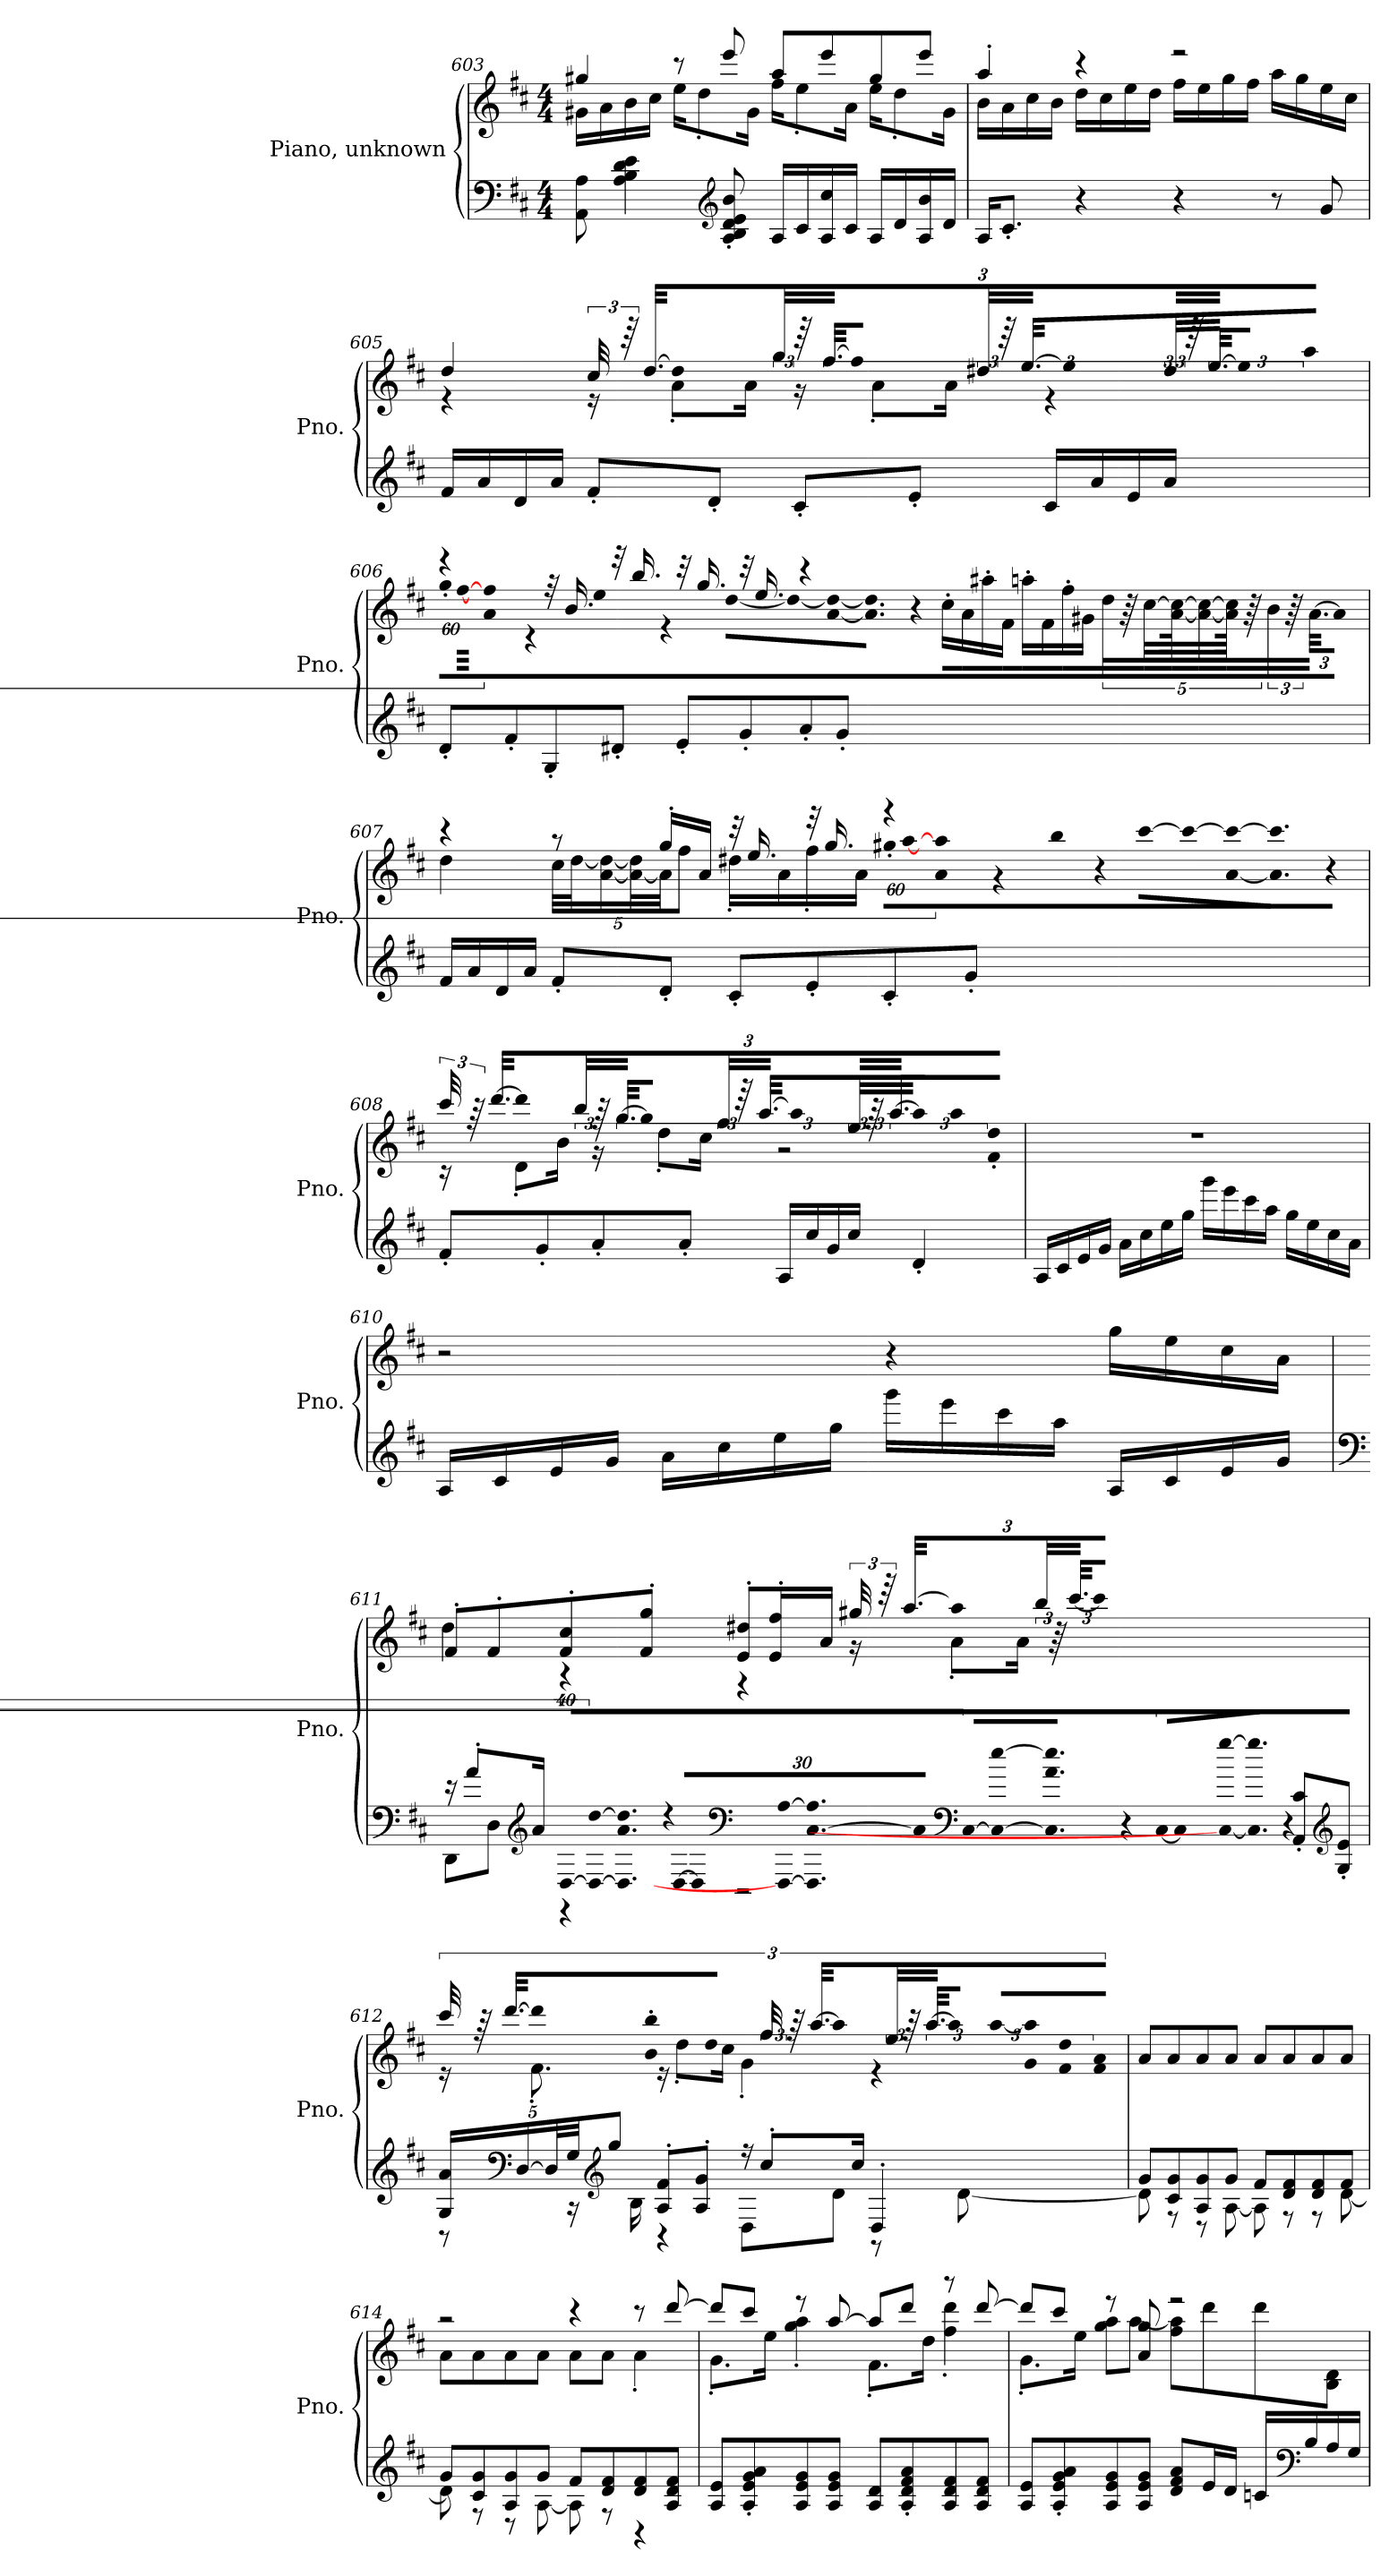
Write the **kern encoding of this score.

**kern	**kern
*part1	*part1
*staff2	*staff1
*I"Piano, unknown	*
*I'Pno.	*
*clefF4	*clefG2
*k[f#c#]	*k[f#c#]
*M4/4	*M4/4
=603	=603
*	*^
8AA\ 8A\	4gg#X/	16g#X\LL
.	.	16a\
4A\ 4B\ 4d\ 4e\	.	16b\
.	.	16cc#\JJ
.	8r	16ee\KL
.	.	8dd'\
*clefG2	*	*
8A/' 8B/' 8d/' 8e/' 8b/'	8eee/	.
.	.	16g#\Jk
16A/LL	8aa/L	16ff#\KL
16c#/	.	8ee'\
16A/ 16cc#/	8eee/	.
16c#/JJ	.	16a\Jk
16A/LL	8gg#/	16ee\KL
16d/	.	8dd'\
16A/ 16b/	8eee/J	.
16d/JJ	.	16g#\Jk
!!LO:PB:g=z	!!
=604	=604	=604
16A/KL	4aa'/	16b\LL
8.c#'/J	.	16a\
.	.	16cc#\
.	.	16b\JJ
4r	4r	16dd\LL
.	.	16cc#\
.	.	16ee\
.	.	16dd\JJ
4r	2r	16ff#\LL
.	.	16ee\
.	.	16gg\
.	.	16ff#\JJ
8r	.	16aa\LL
.	.	16gg\
8g/	.	16ee\
.	.	16cc#\JJ
=605	=605	=605
16f#/LL	4dd/	4r
16a/	.	.
16d/	.	.
16a/JJ	.	.
8f#'/L	48cc#/	16r
.	96r	.
.	[48.dd/KLL	.
.	16dd/]	8a'\L
8d'/J	48gg/JJk	.
.	96r	.
.	[48.ff#/KLL	.
.	16ff#/JJ]	16a\Jk
8c#'/L	48dd#X/	16r
.	96r	.
.	[48.ee/KLL	.
.	16ee/]	8a'\L
8e'/J	48dd#/JJk	.
.	96r	.
.	[48.ee/KLL	.
.	16ee/JJ]	16a\Jk
16c#/LL	4aa/	4r
16a/	.	.
16e/	.	.
16a/JJ	.	.
!!LO:LB:g=z	!!
=606	=606	=606
!	!	!LO:N:vis=32
8d'/L	4r	1920%53gg'\LLL
!	!	!LO:N:vis=32
.	.	[1920%53ff#\J
.	.	1920ryy
!	!	!LO:N:vis=16
.	.	1920%107a\ 1920%107ff#\]JJ
!	!	!LO:N:vis=64
.	.	640%9r
8f#'/	.	.
!	!	!LO:N:vis=64
.	.	640%9ee\
!	!	!LO:N:vis=64
.	.	640%9r
!	!	!LO:N:vis=64
.	.	[640%9dd\LLLL
!	!	!LO:N:vis=64
.	.	640%9dd\_
!	!	!LO:N:vis=64
.	.	[640%9a\ 640%9dd\_J
.	.	36.a\] 36.dd\]JJJ
!	!	!LO:N:vis=64
.	.	640%9r
8G'/	32r	.
.	.	16cc#'\LL
.	16.b/	.
.	.	16a\
8d#X'/J	32r	.
.	.	16aa#X'\
.	16.bb/	.
.	.	16f#\JJ
8e'/L	32r	.
.	.	16aan'\LL
.	16.gg/	.
.	.	16f#\
8g'/	32r	.
.	.	16ff#'\
.	16.ee/	.
.	.	16g#X\JJ
8a'/	4r	.
.	.	40dd\
.	.	80r
.	.	[40cc#\LLL
.	.	[80a\ 80cc#\_K
.	.	40a\_ 40cc#\_
.	.	80a\] 80cc#\]JJJk
.	.	80r
8g'/J	.	.
.	.	48b\
.	.	96r
.	.	[48.a\KLL
.	.	16a\JJ]
640ryy	640ryy	.
!!LO:LB:g=z	!!
=607	=607	=607
16f#/LL	4r	4dd\
16a/	.	.
16d/	.	.
16a/JJ	.	.
*	*	*Xbrackettup
8f#'/L	8r	40cc#\LLL
.	.	[40dd\J
.	.	[20a\ 20dd\_
.	.	40a\_ 40dd\]L
8d'/J	16gg'/LL	40a\JJ]
.	.	10ff#\J
.	16a/JJ	.
8c#'/L	32r	16dd#X'\LL
.	16.ee/	.
.	.	16a\
8e'/	32r	16ff#'\
.	16.gg/	.
.	.	16a\JJ
*	*	*brackettup
!	!	!LO:N:vis=32
8c#'/	4r	1920%53gg#X'\LLL
!	!	!LO:N:vis=32
.	.	[1920%53aa\J
.	.	1920ryy
!	!	!LO:N:vis=16
.	.	1920%107a\ 1920%107aa\]JJ
!	!	!LO:N:vis=64
.	.	640%9r
8g'/J	.	.
!	!	!LO:N:vis=64
.	.	640%9bb\
!	!	!LO:N:vis=64
.	.	640%9r
!	!	!LO:N:vis=64
.	.	[640%9ccc#\LLLL
!	!	!LO:N:vis=64
.	.	640%9ccc#\_
!	!	!LO:N:vis=64
.	.	[640%9a\ 640%9ccc#\_J
.	.	36.a\] 36.ccc#\]JJJ
!	!	!LO:N:vis=64
.	.	640%9r
640ryy	640ryy	.
!!LO:LB:g=z	!!
=608	=608	=608
8f#'/L	48ccc#/	16r
.	96r	.
.	[48.ddd/KLL	.
.	16ddd/]	8d'\L
8g'/	48bb/JJk	.
.	96r	.
.	[48.gg/KLL	.
.	16gg/JJ]	16b\Jk
8a'/	48ff#/	16r
.	96r	.
.	[48.aa/KLL	.
.	16aa/]	8dd'\L
8a'/J	48ee/JJk	.
.	96r	.
.	[48.aa/KLL	.
.	16aa/JJ]	16cc#\Jk
16A/LL	4aa/	2r
16cc#/	.	.
16g/	.	.
16cc#/JJ	.	.
4d'/	4f#/' 4dd/'	.
*	*v	*v
=609	=609
16A/LL	1r
16c#/	.
16e/	.
16g/JJ	.
16a\LL	.
16cc#\	.
16ee\	.
16gg\JJ	.
16ggg\LL	.
16eee\	.
16ccc#\	.
16aa\JJ	.
16gg\LL	.
16ee\	.
16cc#\	.
16a\JJ	.
!!LO:LB:g=z
=610	=610
16A/LL	2r
16c#/	.
16e/	.
16g/JJ	.
16a\LL	.
16cc#\	.
16ee\	.
16gg\JJ	.
16ggg\LL	4r
16eee\	.
16ccc#\	.
16aa\JJ	.
16A/LL	16gg\LL
16c#/	16ee\
16e/	16cc#\
16g/JJ	16a\JJ
!!LO:LB:g=z
=611	=611
*clefF4	*
*^	*^
16r	8DD\L	8f#'/L	4dd\
8a'/L	.	.	.
.	8D\J	8f#'/	.
*clefG2	*	*	*
16a/Jk	.	.	.
!LO:N:vis=32	!	!	!
[640%23D/LLL	4r	8f#/' 8cc#/'	4r
!LO:N:vis=64	!	!	!
960%17D/_ [960%17dd/K	.	.	.
!LO:N:vis=32.	!	!	!
1920%103D/] 1920%103a/ 1920%103dd/]JJJ	.	.	.
!LO:N:vis=64	!	!	!
960%17r	.	.	.
!LO:N:vis=64	!	!	!
[960%17D/LLLL	.	8f#/' 8gg/'J	.
!LO:N:vis=64	!	!	!
960%17D/_	.	.	.
1920ryy	.	.	.
!LO:N:vis=64	!	!	!
960%17D/_ [960%17ff#/J	.	.	.
!LO:N:vis=32.	!	!	!
1920%103D/] [1920%103a/ 1920%103ff#/]	.	.	.
!LO:N:vis=64	!	!	!
960%17a/JJJk]	.	.	.
*clefF4	*	*	*
!LO:N:vis=32	!	!	!
[640%23C#/LLL	2r	8e/' 8dd#X/'L	4r
!LO:N:vis=64	!	!	!
960%17C#/_ [960%17ee/K	.	.	.
!LO:N:vis=32.	!	!	!
1920%103C#/] 1920%103a/ 1920%103ee/]JJJ	.	.	.
!LO:N:vis=64	!	!	!
960%17r	.	.	.
!LO:N:vis=64	!	!	!
[960%17C#/LLLL	.	16e/' 16ff#/'L	.
!LO:N:vis=64	!	!	!
960%17C#/_	.	.	.
1920ryy	.	.	.
!LO:N:vis=64	!	!	!
960%17C#/_ [960%17gg/J	.	.	.
!LO:N:vis=32.	!	!	!
1920%103C#/] 1920%103gg/]JJJ	.	.	.
.	.	16a/JJ	.
!LO:N:vis=64	!	!	!
960%17r	.	.	.
8AA/' 8c#/'L	.	48gg#X/	16r
.	.	96r	.
.	.	[48.aa/KLL	.
.	.	16aa/]	8a'\L
*clefG2	*	*	*
8G/' 8e/'J	.	48bb/JJk	.
.	.	96r	.
.	.	[48.ccc#/KLL	.
.	.	16ccc#/JJ]	16a\Jk
!!LO:PB:g=z	!!
=612	=612	=612	=612
*Xbrackettup	*	*	*
20G/ 20a/LL	8r	48ccc#/	16r
.	.	96r	.
.	.	[48.ddd/KLL	.
*clefF4	*	*	*
[20D/	.	.	.
.	.	16ddd/]	8.f#'\
40D/L]	.	.	.
40G/JJ	16r	16b/' 16bb/'	.
*clefG2	*	*	*
10gg/J	.	.	.
.	16B\	16dd/JJ	.
8A/' 8f#/'L	4r	48ff#/	16r
.	.	96r	.
.	.	[48.aa/KLL	.
.	.	16aa/]	8dd'\L
8A/' 8g/'J	.	48ee/JJk	.
.	.	96r	.
.	.	[48.aa/KLL	.
.	.	16aa/JJ]	16cc#\Jk
16r	8D\L	[8aa/L	4g'\
8cc#'/L	.	.	.
.	8d\J	8g/ 8aa/]	.
16cc#/Jk	.	.	.
4D'/	8r	8f#/ 8dd/	4r
.	[8d\	8f#/ 8a/J	.
*	*	*v	*v
=613	=613	=613
8g/L	8d\]	8a/L
8c#/ 8g/	8r	8a/
8A/ 8g/	8r	8a/
8g/J	[8A\	8a/J
8f#/L	8A\]	8a/L
8d/ 8f#/	8r	8a/
8d/ 8f#/	8r	8a/
8f#/J	[8d\	8a/J
!!LO:LB:g=z
=614	=614	=614
*	*	*^
8g/L	8d\]	2r	8a\L
8c#/ 8g/	8r	.	8a\
8A/ 8g/	8r	.	8a\
8g/J	[8A\	.	8a\J
8f#/L	8A\]	4r	8a\L
8d/ 8f#/	8r	.	8a\J
8d/ 8f#/	4r	8r	4a'\
8A/ 8d/ 8f#/J	.	[8ddd/	.
*v	*v	*	*
=615	=615	=615
8A/ 8e/L	8ddd/L]	8.g'\L
8A/' 8e/' 8g/' 8a/'	8ccc#/J	.
.	.	16ee\Jk
8A/ 8e/ 8g/	8r	4gg\' 4aa\'
8A/ 8e/ 8g/J	[8aa/	.
8A/ 8d/L	8aa/L]	8.f#'\L
8A/' 8d/' 8f#/' 8a/'	8ddd/J	.
.	.	16dd\Jk
8A/ 8d/ 8f#/	8r	4ff#\' 4ddd\'
8A/ 8d/ 8f#/J	[8ddd/	.
=616	=616	=616
8A/ 8e/L	8ddd/L]	8.g'\L
8A/' 8e/' 8g/' 8a/'	8ccc#/J	.
.	.	16ee\Jk
8A/ 8e/ 8g/	8r	8gg\ 8aa\L
8A/ 8e/ 8g/J	8a/ 8gg/	[8aa\J
8d/ 8f#/ 8a/L	2r	8ff#\ 8aa\]L
16e/L	.	8ddd\
16d/JJ	.	.
16cn/LL	.	8ddd\
*clefF4	*	*
16B/	.	.
16A/	.	8B\ 8d\J
16G/JJ	.	.
*	*v	*v
=	=
*-	*-
